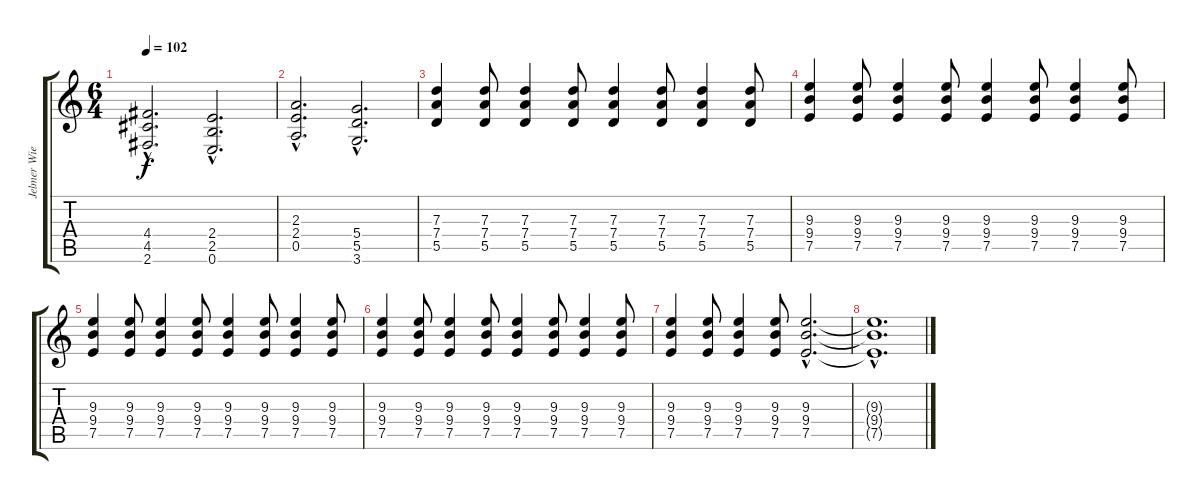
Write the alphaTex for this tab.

\track ("Jelmer Wiersma" "Jelmer Wie") {instrument distortionguitar}
\staff {score tabs}
\tuning (E4 B3 G3 D3 A2 E2) {hide}
\ts (6 4)
\tempo 102
\clef g2
\ks c
(4.4{hac} 4.5{hac} 2.6{hac}).2{d dy f} (2.4{hac} 2.5{hac} 0.6{hac}).2{d} |
(2.3{hac} 2.4{hac} 0.5{hac}).2{d} (5.4{hac} 5.5{hac} 3.6{hac}).2{d} |
(7.3 7.4 5.5).4 (7.3 7.4 5.5).8 (7.3 7.4 5.5).4 (7.3 7.4 5.5).8 (7.3 7.4 5.5).4 (7.3 7.4 5.5).8 (7.3 7.4 5.5).4 (7.3 7.4 5.5).8 |
(9.3 9.4 7.5).4 (9.3 9.4 7.5).8 (9.3 9.4 7.5).4 (9.3 9.4 7.5).8 (9.3 9.4 7.5).4 (9.3 9.4 7.5).8 (9.3 9.4 7.5).4 (9.3 9.4 7.5).8 |
(9.3 9.4 7.5).4 (9.3 9.4 7.5).8 (9.3 9.4 7.5).4 (9.3 9.4 7.5).8 (9.3 9.4 7.5).4 (9.3 9.4 7.5).8 (9.3 9.4 7.5).4 (9.3 9.4 7.5).8 |
(9.3 9.4 7.5).4 (9.3 9.4 7.5).8 (9.3 9.4 7.5).4 (9.3 9.4 7.5).8 (9.3 9.4 7.5).4 (9.3 9.4 7.5).8 (9.3 9.4 7.5).4 (9.3 9.4 7.5).8 |
(9.3 9.4 7.5).4 (9.3 9.4 7.5).8 (9.3 9.4 7.5).4 (9.3 9.4 7.5).8 (9.3{hac} 9.4{hac} 7.5{hac}).2{d volume 0} |
(9.3{hac t} 9.4{hac t} 7.5{hac t}).1{d}
